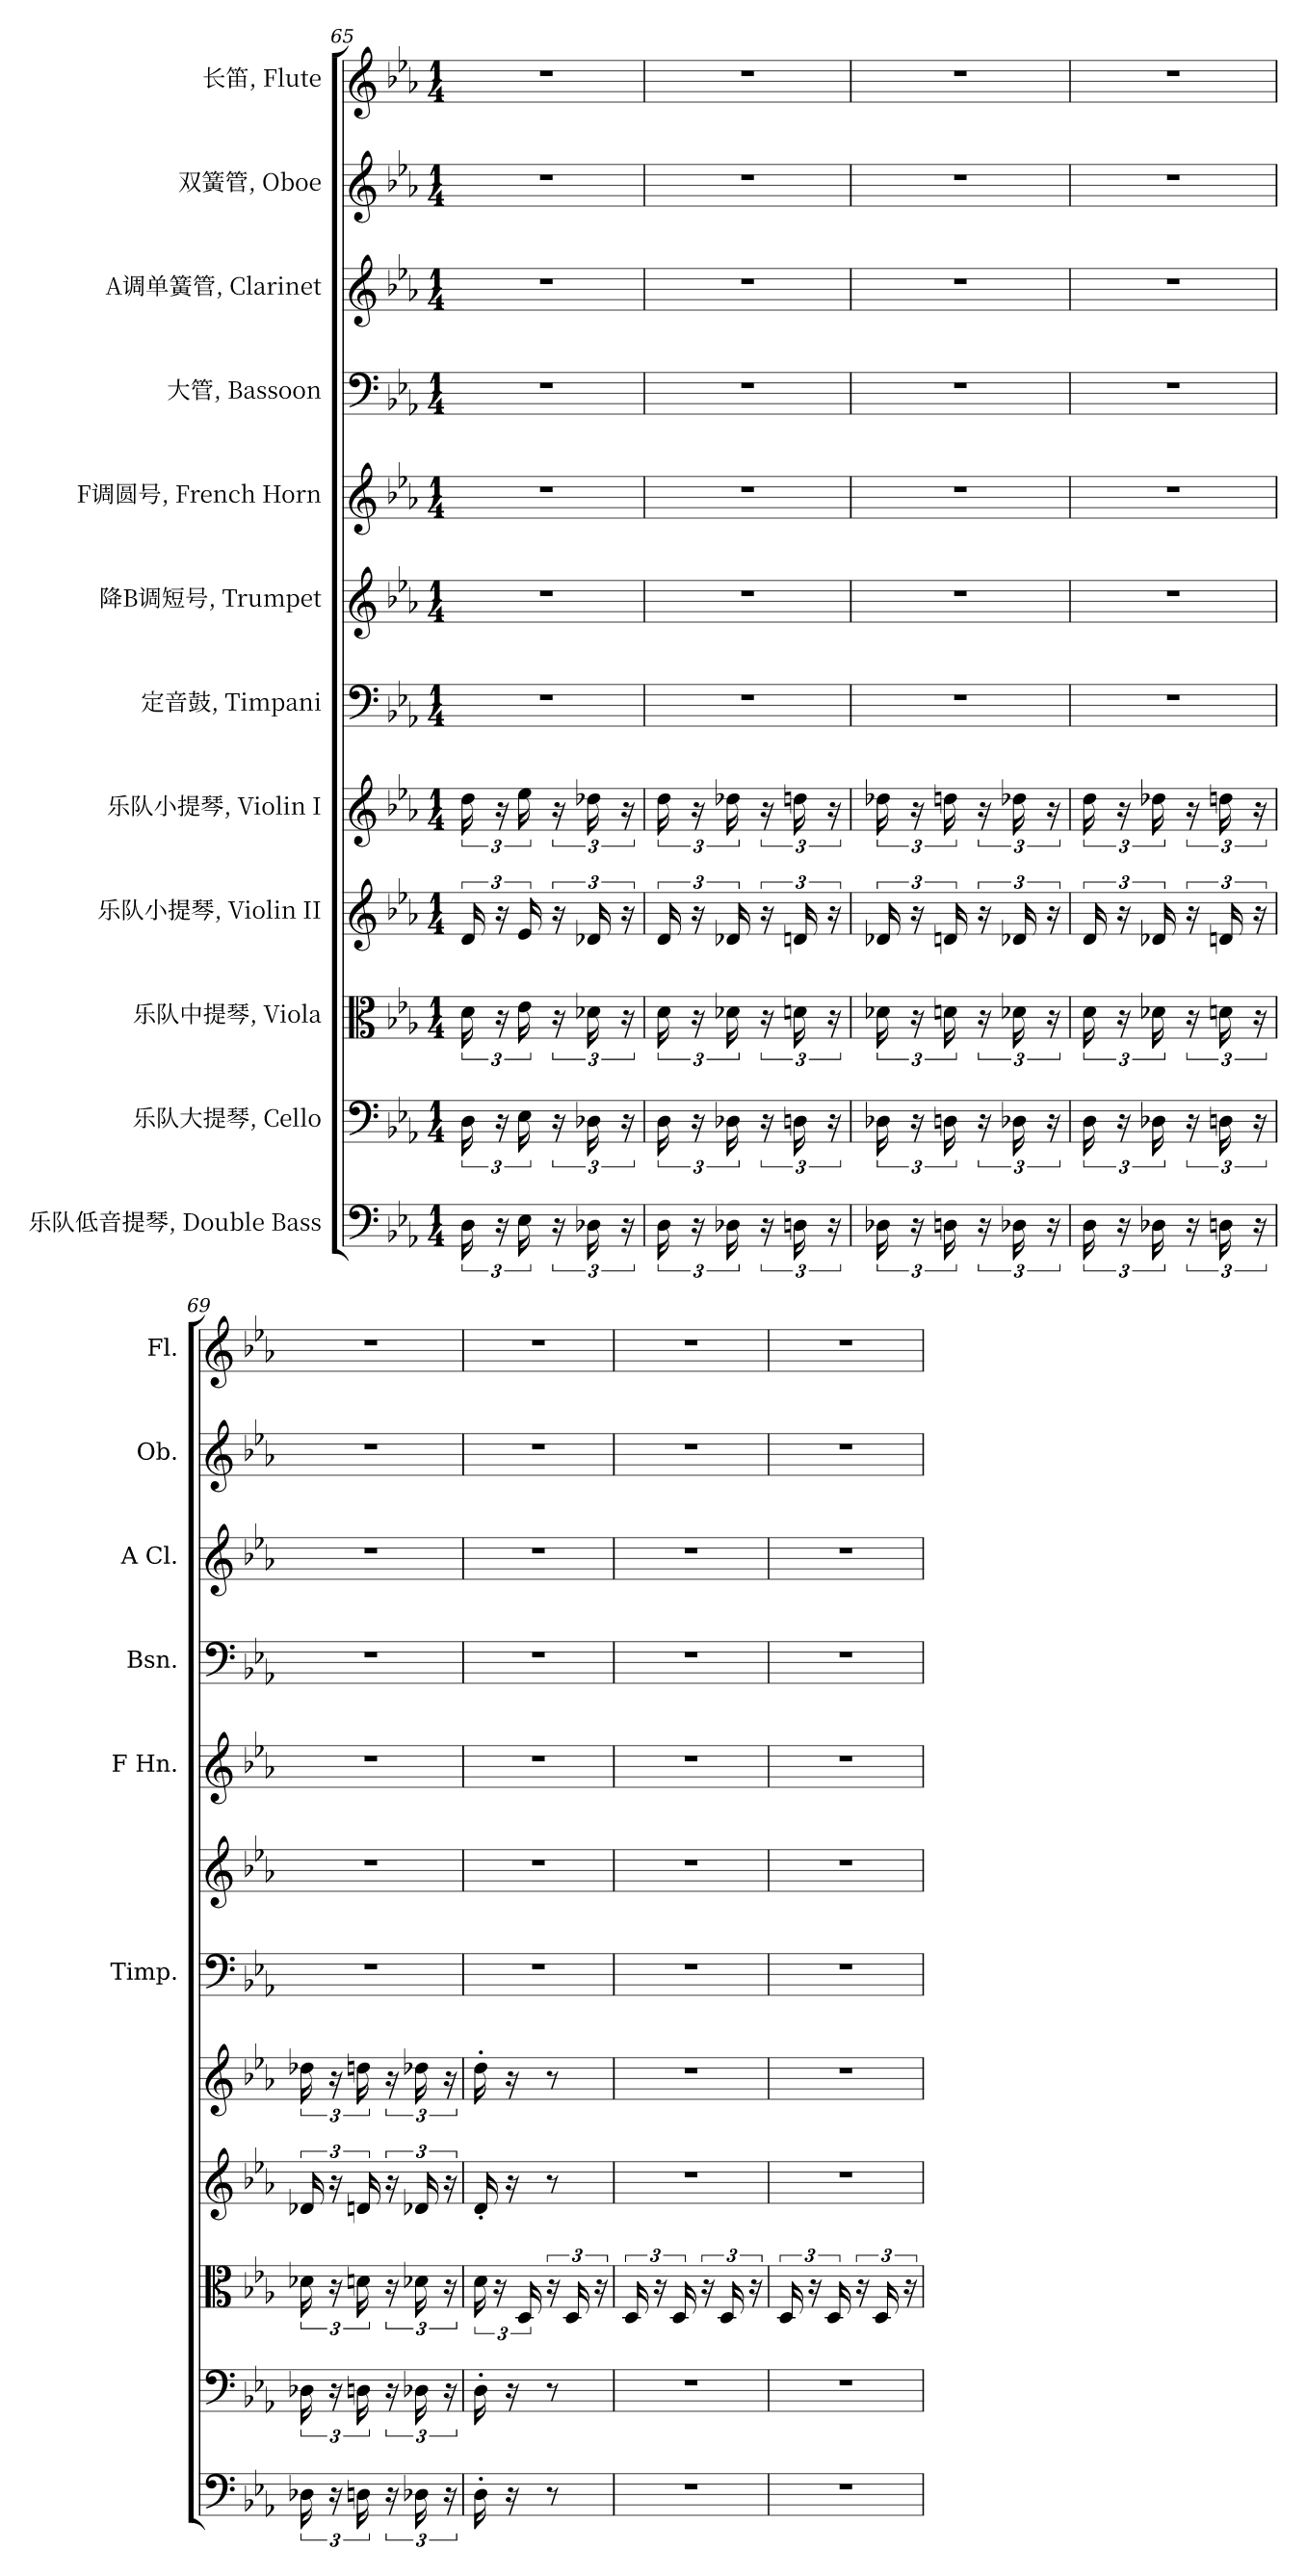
**kern	**kern	**kern	**kern	**kern	**kern	**kern	**kern	**kern	**kern	**kern	**kern
*part12	*part11	*part10	*part9	*part8	*part7	*part6	*part5	*part4	*part3	*part2	*part1
*staff12	*staff11	*staff10	*staff9	*staff8	*staff7	*staff6	*staff5	*staff4	*staff3	*staff2	*staff1
*I"乐队低音提琴, Double Bass	*I"乐队大提琴, Cello	*I"乐队中提琴, Viola	*I"乐队小提琴, Violin II	*I"乐队小提琴, Violin I	*I"定音鼓, Timpani	*I"降B调短号, Trumpet	*I"F调圆号, French Horn	*I"大管, Bassoon	*I"A调单簧管, Clarinet	*I"双簧管, Oboe	*I"长笛, Flute
*	*	*	*	*	*I'Timp.	*	*I'F Hn.	*I'Bsn.	*I'A Cl.	*I'Ob.	*I'Fl.
*clefF4	*clefF4	*clefC3	*clefG2	*clefG2	*clefF4	*clefG2	*clefG2	*clefF4	*clefG2	*clefG2	*clefG2
*ITrd7c12	*	*	*	*	*	*ITrd1c2	*ITrd4c7	*	*ITrd2c3	*	*
*k[b-e-a-]	*k[b-e-a-]	*k[b-e-a-]	*k[b-e-a-]	*k[b-e-a-]	*k[b-e-a-]	*k[b-e-a-d-g-]	*k[b-e-a-d-]	*k[b-e-a-]	*k[]	*k[b-e-a-]	*k[b-e-a-]
*M1/4	*M1/4	*M1/4	*M1/4	*M1/4	*M1/4	*M1/4	*M1/4	*M1/4	*M1/4	*M1/4	*M1/4
=65	=65	=65	=65	=65	=65	=65	=65	=65	=65	=65	=65
24DD\	24D\	24d\	24d/	24dd\	4r	4r	4r	4r	4r	4r	4r
24r	24r	24r	24r	24r	.	.	.	.	.	.	.
24EE-\	24E-\	24e-\	24e-/	24ee-\	.	.	.	.	.	.	.
24r	24r	24r	24r	24r	.	.	.	.	.	.	.
24DD-X\	24D-X\	24d-X\	24d-X/	24dd-X\	.	.	.	.	.	.	.
24r	24r	24r	24r	24r	.	.	.	.	.	.	.
=66	=66	=66	=66	=66	=66	=66	=66	=66	=66	=66	=66
24DD\	24D\	24d\	24d/	24dd\	4r	4r	4r	4r	4r	4r	4r
24r	24r	24r	24r	24r	.	.	.	.	.	.	.
24DD-X\	24D-X\	24d-X\	24d-X/	24dd-X\	.	.	.	.	.	.	.
24r	24r	24r	24r	24r	.	.	.	.	.	.	.
24DDn\	24Dn\	24dn\	24dn/	24ddn\	.	.	.	.	.	.	.
24r	24r	24r	24r	24r	.	.	.	.	.	.	.
!!LO:PB:g=z
=67	=67	=67	=67	=67	=67	=67	=67	=67	=67	=67	=67
24DD-X\	24D-X\	24d-X\	24d-X/	24dd-X\	4r	4r	4r	4r	4r	4r	4r
24r	24r	24r	24r	24r	.	.	.	.	.	.	.
24DDn\	24Dn\	24dn\	24dn/	24ddn\	.	.	.	.	.	.	.
24r	24r	24r	24r	24r	.	.	.	.	.	.	.
24DD-X\	24D-X\	24d-X\	24d-X/	24dd-X\	.	.	.	.	.	.	.
24r	24r	24r	24r	24r	.	.	.	.	.	.	.
=68	=68	=68	=68	=68	=68	=68	=68	=68	=68	=68	=68
24DD\	24D\	24d\	24d/	24dd\	4r	4r	4r	4r	4r	4r	4r
24r	24r	24r	24r	24r	.	.	.	.	.	.	.
24DD-X\	24D-X\	24d-X\	24d-X/	24dd-X\	.	.	.	.	.	.	.
24r	24r	24r	24r	24r	.	.	.	.	.	.	.
24DDn\	24Dn\	24dn\	24dn/	24ddn\	.	.	.	.	.	.	.
24r	24r	24r	24r	24r	.	.	.	.	.	.	.
=69	=69	=69	=69	=69	=69	=69	=69	=69	=69	=69	=69
24DD-X\	24D-X\	24d-X\	24d-X/	24dd-X\	4r	4r	4r	4r	4r	4r	4r
24r	24r	24r	24r	24r	.	.	.	.	.	.	.
24DDn\	24Dn\	24dn\	24dn/	24ddn\	.	.	.	.	.	.	.
24r	24r	24r	24r	24r	.	.	.	.	.	.	.
24DD-X\	24D-X\	24d-X\	24d-X/	24dd-X\	.	.	.	.	.	.	.
24r	24r	24r	24r	24r	.	.	.	.	.	.	.
=70	=70	=70	=70	=70	=70	=70	=70	=70	=70	=70	=70
16DD'\	16D'\	24d\	16d'/	16dd'\	4r	4r	4r	4r	4r	4r	4r
.	.	24r	.	.	.	.	.	.	.	.	.
16r	16r	.	16r	16r	.	.	.	.	.	.	.
.	.	24D/	.	.	.	.	.	.	.	.	.
8r	8r	24r	8r	8r	.	.	.	.	.	.	.
.	.	24D/	.	.	.	.	.	.	.	.	.
.	.	24r	.	.	.	.	.	.	.	.	.
!!LO:PB:g=z
=71	=71	=71	=71	=71	=71	=71	=71	=71	=71	=71	=71
4r	4r	24D/	4r	4r	4r	4r	4r	4r	4r	4r	4r
.	.	24r	.	.	.	.	.	.	.	.	.
.	.	24D/	.	.	.	.	.	.	.	.	.
.	.	24r	.	.	.	.	.	.	.	.	.
.	.	24D/	.	.	.	.	.	.	.	.	.
.	.	24r	.	.	.	.	.	.	.	.	.
=72	=72	=72	=72	=72	=72	=72	=72	=72	=72	=72	=72
4r	4r	24D/	4r	4r	4r	4r	4r	4r	4r	4r	4r
.	.	24r	.	.	.	.	.	.	.	.	.
.	.	24D/	.	.	.	.	.	.	.	.	.
.	.	24r	.	.	.	.	.	.	.	.	.
.	.	24D/	.	.	.	.	.	.	.	.	.
.	.	24r	.	.	.	.	.	.	.	.	.
=	=	=	=	=	=	=	=	=	=	=	=
*-	*-	*-	*-	*-	*-	*-	*-	*-	*-	*-	*-
